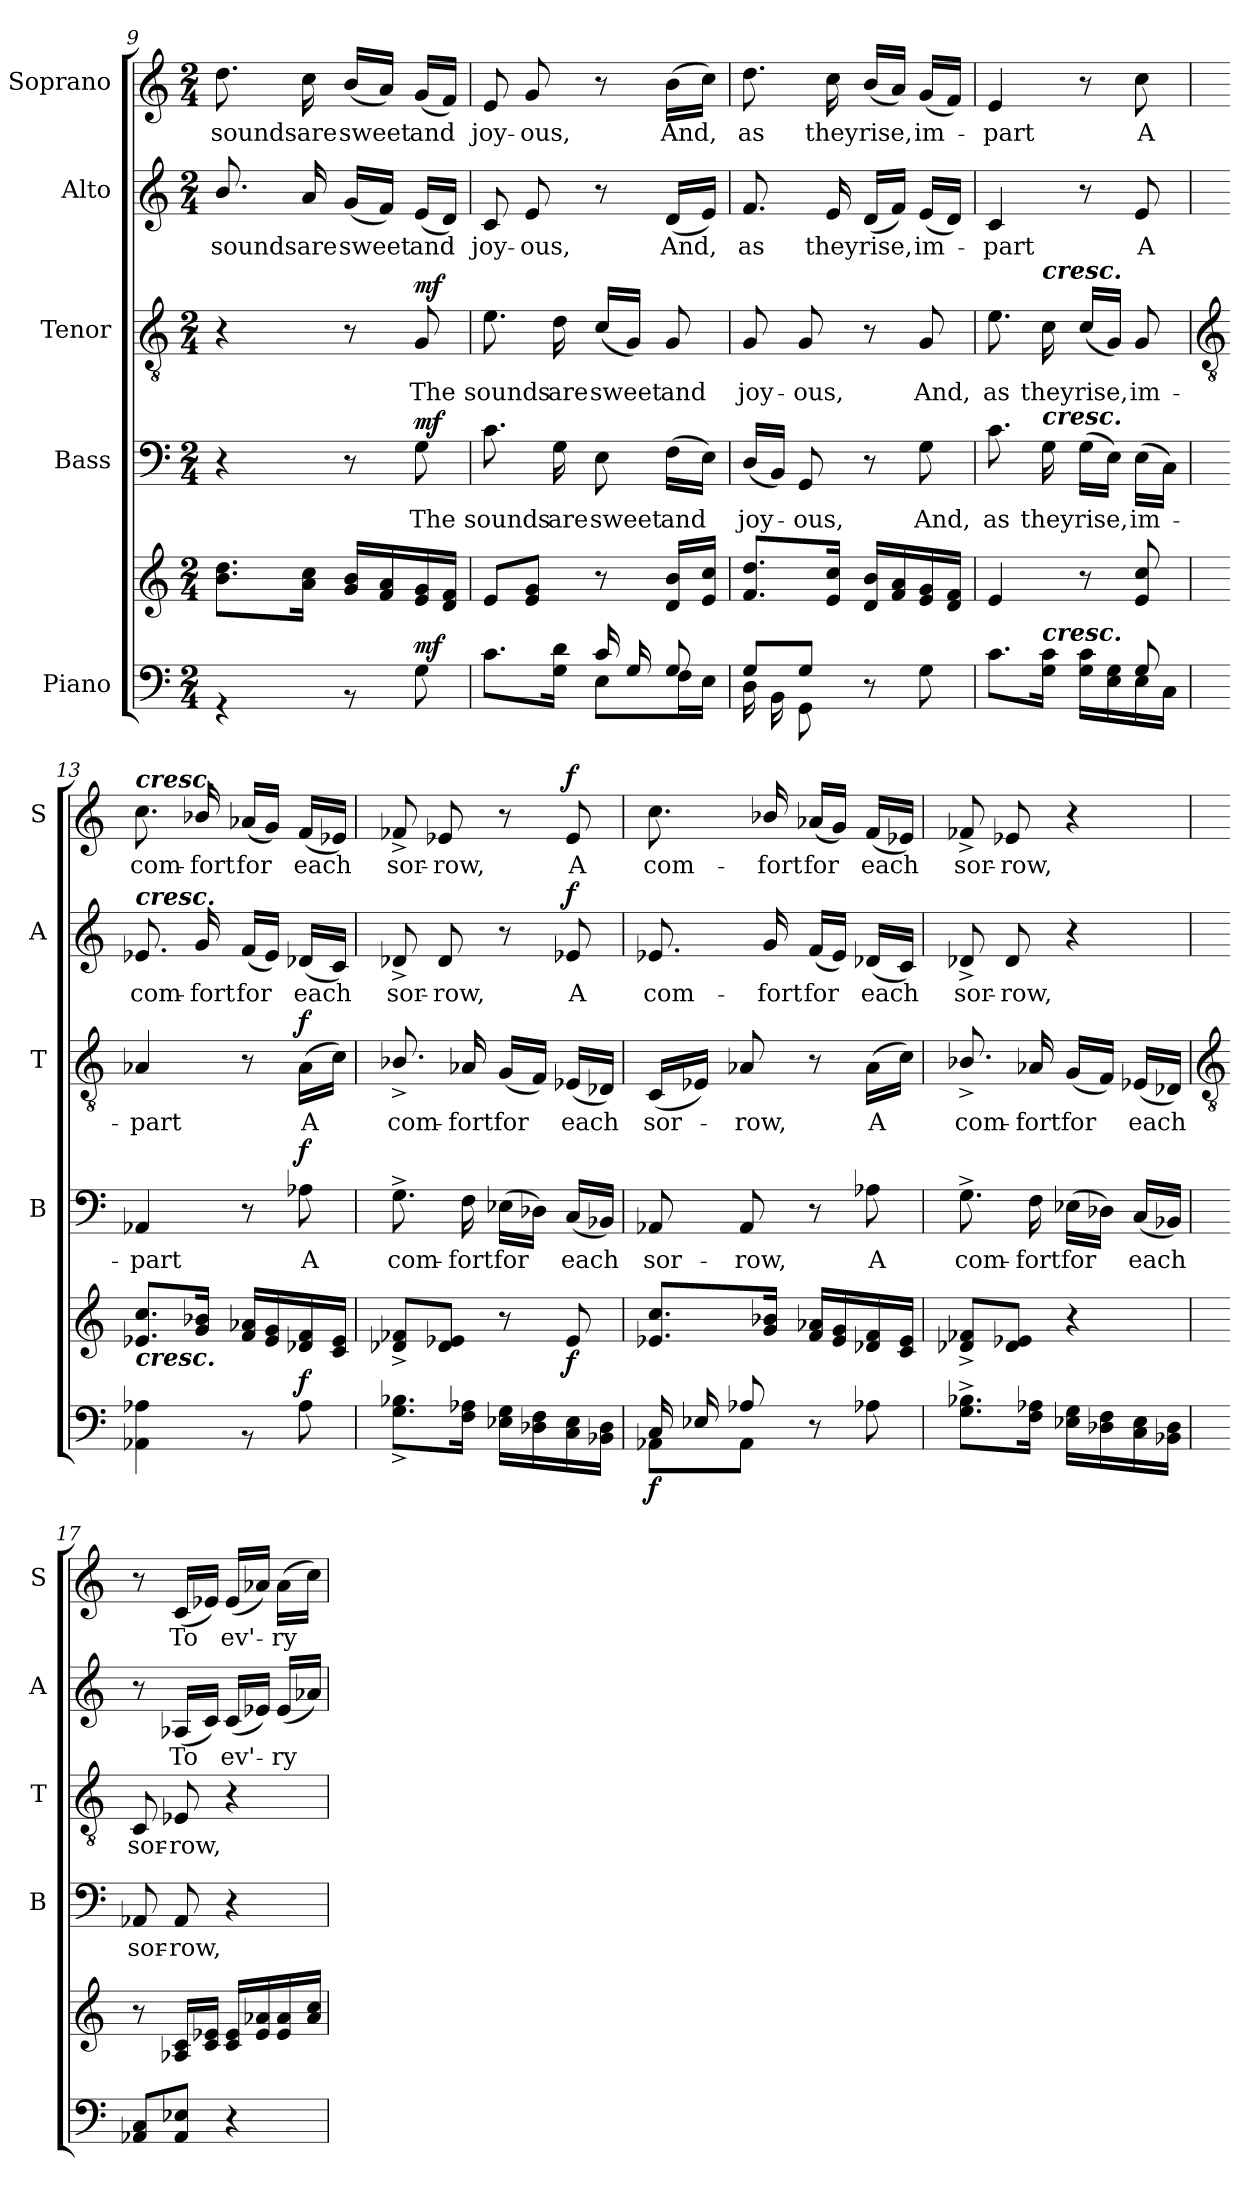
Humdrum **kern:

**kern	**kern	**dynam	**kern	**text	**dynam	**kern	**text	**dynam	**kern	**text	**dynam	**kern	**text	**dynam
*part5	*part5	*part5	*part4	*part4	*part4	*part3	*part3	*part3	*part2	*part2	*part2	*part1	*part1	*part1
*staff6	*staff5	*staff5/6	*staff4	*staff4	*staff4	*staff3	*staff3	*staff3	*staff2	*staff2	*staff2	*staff1	*staff1	*staff1
*I"Piano	*	*	*I"Bass	*	*	*I"Tenor	*	*	*I"Alto	*	*	*I"Soprano	*	*
*	*	*	*I'B	*	*	*I'T	*	*	*I'A	*	*	*I'S	*	*
!!LO:LB:g=z
*clefF4	*clefG2	*	*clefF4	*	*	*clefGv2	*	*	*clefG2	*	*	*clefG2	*	*
*k[]	*k[]	*	*k[]	*	*	*k[]	*	*	*k[]	*	*	*k[]	*	*
*C:	*C:	*	*C:	*	*	*C:	*	*	*C:	*	*	*C:	*	*
*M2/4	*M2/4	*	*M2/4	*	*	*M2/4	*	*	*M2/4	*	*	*M2/4	*	*
=9	=9	=9	=9	=9	=9	=9	=9	=9	=9	=9	=9	=9	=9	=9
!LO:N:vis=1	!	!	!	!	!	!	!	!	!	!LO:LY:b	!	!	!LO:LY:b	!
*^	*	*	*	*	*	*	*	*	*	*	*	*	*	*
2ryy	4r	8.b 8.ddL	.	4r	.	.	4r	.	.	8.b/	sounds	.	8.dd	sounds	.
!	!	!	!	!	!	!	!	!	!	!	!LO:LY:b	!	!	!LO:LY:b	!
.	.	16a 16ccJ	.	.	.	.	.	.	.	16a	are	.	16cc	are	.
!	!	!	!	!	!	!	!	!	!	!	!LO:LY:b	!	!	!LO:LY:b	!
.	8r	16g 16bLL	.	8r	.	.	8r	.	.	(<16gLL	sweet	.	(<16bLL	sweet	.
.	.	16f 16a	.	.	.	.	.	.	.	16fJJ)	.	.	16aJJ)	.	.
!	!	!	!LO:DY:a=2	!	!LO:LY:b	!LO:DY:b	!	!LO:LY:b	!LO:DY:b	!	!LO:LY:b	!	!	!LO:LY:b	!
.	8G\	16e 16g	mf	8G	The	mf	8G	The	mf	(<16eLL	and	.	(<16gLL	and	.
.	.	16d 16fJJ	.	.	.	.	.	.	.	16dJJ)	.	.	16fJJ)	.	.
=10	=10	=10	=10	=10	=10	=10	=10	=10	=10	=10	=10	=10	=10	=10	=10
!	!	!	!	!	!LO:LY:b	!	!	!LO:LY:b	!	!	!LO:LY:b	!	!	!LO:LY:b	!
4ryy	8.c\L	8eL	.	8.c	sounds	.	8.e	sounds	.	8c	joy-	.	8e	joy-	.
!	!	!	!	!	!	!	!	!	!	!	!LO:LY:b	!	!	!LO:LY:b	!
.	.	8e 8gJ	.	.	.	.	.	.	.	8e	-ous,	.	8g	-ous,	.
!	!	!	!	!	!LO:LY:b	!	!	!LO:LY:b	!	!	!	!	!	!	!
.	16G\ 16d\J	.	.	16G	are	.	16d	are	.	.	.	.	.	.	.
!	!	!	!	!	!LO:LY:b	!	!	!LO:LY:b	!	!	!	!	!	!	!
16c/LL	8E\L	8r	.	8E	sweet	.	(<16cLL	sweet	.	8r	.	.	8r	.	.
16G/	.	.	.	.	.	.	16GJJ)	.	.	.	.	.	.	.	.
!	!	!	!	!	!LO:LY:b	!	!	!LO:LY:b	!	!	!LO:LY:b	!	!	!LO:LY:b	!
8G/J	16F\L	16d 16bLL	.	(>16FLL	and	.	8G	and	.	(<16dLL	And,	.	(>16bLL	And,	.
.	16E\JJ	16e 16ccJJ	.	16EJJ)	.	.	.	.	.	16eJJ)	.	.	16ccJJ)	.	.
=11	=11	=11	=11	=11	=11	=11	=11	=11	=11	=11	=11	=11	=11	=11	=11
!	!	!	!	!	!LO:LY:b	!	!	!LO:LY:b	!	!	!LO:LY:b	!	!	!LO:LY:b	!
8G/L	16D\LL	8.f 8.ddL	.	(<16DLL	joy-	.	8G	joy-	.	8.f	as	.	8.dd	as	.
.	16BB\	.	.	16BBJJ)	.	.	.	.	.	.	.	.	.	.	.
!	!	!	!	!	!LO:LY:b	!	!	!LO:LY:b	!	!	!	!	!	!	!
8G/J	8GG\J	.	.	8GG	ous,	.	8G	-ous,	.	.	.	.	.	.	.
!	!	!	!	!	!	!	!	!	!	!	!LO:LY:b	!	!	!LO:LY:b	!
.	.	16e 16ccJ	.	.	.	.	.	.	.	16e	they	.	16cc	they	.
!	!	!	!	!	!	!	!	!	!	!	!LO:LY:b	!	!	!LO:LY:b	!
4ryy	8r	16d 16bLL	.	8r	.	.	8r	.	.	(<16dLL	rise,	.	(<16bLL	rise,	.
.	.	16f 16a	.	.	.	.	.	.	.	16fJJ)	.	.	16aJJ)	.	.
!	!	!	!	!	!LO:LY:b	!	!	!LO:LY:b	!	!	!LO:LY:b	!	!	!LO:LY:b	!
.	8G\	16e 16g	.	8G	And,	.	8G	And,	.	(<16eLL	im-	.	(<16gLL	im-	.
.	.	16d 16fJJ	.	.	.	.	.	.	.	16dJJ)	.	.	16fJJ)	.	.
=12	=12	=12	=12	=12	=12	=12	=12	=12	=12	=12	=12	=12	=12	=12	=12
!	!	!	!	!	!LO:LY:b	!	!	!LO:LY:b	!	!	!LO:LY:b	!	!	!LO:LY:b	!
4.ryy	8.c\L	4e	.	8.c	as	.	8.e	as	.	4c	part	.	4e	part	.
!	!	!	!	!	!	!	!LO:TX:a:Bi:t=cresc.	!	!	!	!	!	!	!	!
!	!	!	!	!LO:TX:a:Bi:t=cresc.	!	!	!	!	!	!	!	!	!	!	!
!	!LO:TX:a:Bi:t=cresc.	!	!	!	!	!	!	!	!	!	!	!	!	!	!
!	!	!	!	!	!LO:LY:b	!	!	!LO:LY:b	!	!	!	!	!	!	!
.	16G\ 16c\J	.	.	16G	they	.	16c	they	.	.	.	.	.	.	.
!	!	!	!	!	!LO:LY:b	!	!	!LO:LY:b	!	!	!	!	!	!	!
.	16G\ 16c\LL	8r	.	(>16GLL	rise,	.	(<16cLL	rise,	.	8r	.	.	8r	.	.
.	16E\ 16G\	.	.	16EJJ)	.	.	16GJJ)	.	.	.	.	.	.	.	.
!	!	!	!	!	!LO:LY:b	!	!	!LO:LY:b	!	!	!LO:LY:b	!	!	!LO:LY:b	!
8G/	16E\	8e 8cc	.	(>16ELL	im-	.	8G	im-	.	8e	A	.	8cc	A	.
.	16C\JJ	.	.	16CJJ)	.	.	.	.	.	.	.	.	.	.	.
!!LO:LB:g=z
=13	=13	=13	=13	=13	=13	=13	=13	=13	=13	=13	=13	=13	=13	=13	=13
*	*	*	*	*	*	*	*clefGv2	*	*	*	*	*	*	*	*
!	!	!	!	!	!	!	!	!	!	!	!	!	!LO:TX:a:Bi:t=cresc.	!	!
!	!	!	!	!	!	!	!	!	!	!LO:TX:a:Bi:t=cresc.	!	!	!	!	!
!	!	!LO:TX:b:Bi:t=cresc.	!	!	!	!	!	!	!	!	!	!	!	!	!
!LO:N:vis=1	!	!	!	!	!LO:LY:b	!	!	!LO:LY:b	!	!	!LO:LY:b	!	!	!LO:LY:b	!
2ryy	4AA-X\ 4A-X\	8.e-X 8.ccL	.	4AA-X	part	.	4A-X	-part	.	8.e-X	com-	.	8.cc	com-	.
!	!	!	!	!	!	!	!	!	!	!	!LO:LY:b	!	!	!LO:LY:b	!
.	.	16g 16b-XJ	.	.	.	.	.	.	.	16g	-fort	.	16b-X/	-fort	.
!	!	!	!	!	!	!	!	!	!	!	!LO:LY:b	!	!	!LO:LY:b	!
.	8r	16f 16a-XLL	.	8r	.	.	8r	.	.	(<16fLL	for	.	(<16a-XLL	for	.
.	.	16e- 16g	.	.	.	.	.	.	.	16e-JJ)	.	.	16gJJ)	.	.
!	!	!	!LO:DY:a=2	!	!LO:LY:b	!LO:DY:b	!	!LO:LY:b	!LO:DY:b	!	!LO:LY:b	!	!	!LO:LY:b	!
.	8A-\	16d-X 16f	f	8A-X	A	f	(>16A-LL	A	f	(<16d-XLL	each	.	(<16fLL	each	.
.	.	16c 16e-JJ	.	.	.	.	16cJJ)	.	.	16cJJ)	.	.	16e-XJJ)	.	.
=14	=14	=14	=14	=14	=14	=14	=14	=14	=14	=14	=14	=14	=14	=14	=14
!LO:N:vis=1	!	!	!	!	!LO:LY:b	!	!	!LO:LY:b	!	!	!LO:LY:b	!	!	!LO:LY:b	!
2ryy	8.G\^ 8.B-X\^L	8d-X^ 8f-X^L	.	8.G^	com-	.	8.B-X^/	com-	.	8d-X^	sor-	.	8f-X^	sor-	.
!	!	!	!	!	!	!	!	!	!	!	!LO:LY:b	!	!	!LO:LY:b	!
.	.	8d- 8e-XJ	.	.	.	.	.	.	.	8d-	-row,	.	8e-X	-row,	.
!	!	!	!	!	!LO:LY:b	!	!	!LO:LY:b	!	!	!	!	!	!	!
.	16F\ 16A-X\J	.	.	16F	-fort	.	16A-X	-fort	.	.	.	.	.	.	.
!	!	!	!	!	!LO:LY:b	!	!	!LO:LY:b	!	!	!	!	!	!	!
.	16E-X\ 16G\LL	8r	.	(>16E-XLL	for	.	(<16GLL	for	.	8r	.	.	8r	.	.
.	16D-X\ 16F\	.	.	16D-XJJ)	.	.	16FJJ)	.	.	.	.	.	.	.	.
!	!	!	!LO:DY:b	!	!LO:LY:b	!	!	!LO:LY:b	!	!	!LO:LY:b	!LO:DY:b	!	!LO:LY:b	!LO:DY:b
.	16C\ 16E-\	8e-	f	(<16CLL	each	.	(<16E-XLL	each	.	8e-X	A	f	8e-	A	f
.	16BB-X\ 16D-\JJ	.	.	16BB-XJJ)	.	.	16D-XJJ)	.	.	.	.	.	.	.	.
=15	=15	=15	=15	=15	=15	=15	=15	=15	=15	=15	=15	=15	=15	=15	=15
!	!	!	!LO:DY:b=2	!	!LO:LY:b	!	!	!LO:LY:b	!	!	!LO:LY:b	!	!	!LO:LY:b	!
16C/LL	8AA-X\L	8.e-X 8.ccL	f	8AA-X	sor-	.	(<16CLL	sor-	.	8.e-X	com-	.	8.cc	com-	.
16E-X/	.	.	.	.	.	.	16E-XJJ)	.	.	.	.	.	.	.	.
!	!	!	!	!	!LO:LY:b	!	!	!LO:LY:b	!	!	!	!	!	!	!
8A-X/J	8AA-\J	.	.	8AA-	-row,	.	8A-X	row,	.	.	.	.	.	.	.
!	!	!	!	!	!	!	!	!	!	!	!LO:LY:b	!	!	!LO:LY:b	!
.	.	16g 16b-XJ	.	.	.	.	.	.	.	16g	-fort	.	16b-X/	-fort	.
!	!	!	!	!	!	!	!	!	!	!	!LO:LY:b	!	!	!LO:LY:b	!
4ryy	8r	16f 16a-XLL	.	8r	.	.	8r	.	.	(<16fLL	for	.	(<16a-XLL	for	.
.	.	16e- 16g	.	.	.	.	.	.	.	16e-JJ)	.	.	16gJJ)	.	.
!	!	!	!	!	!LO:LY:b	!	!	!LO:LY:b	!	!	!LO:LY:b	!	!	!LO:LY:b	!
.	8A-X\	16d-X 16f	.	8A-X	A	.	(>16A-LL	A	.	(<16d-XLL	each	.	(<16fLL	each	.
.	.	16c 16e-JJ	.	.	.	.	16cJJ)	.	.	16cJJ)	.	.	16e-XJJ)	.	.
*v	*v	*	*	*	*	*	*	*	*	*	*	*	*	*	*
=16	=16	=16	=16	=16	=16	=16	=16	=16	=16	=16	=16	=16	=16	=16
!	!	!	!	!LO:LY:b	!	!	!LO:LY:b	!	!	!LO:LY:b	!	!	!LO:LY:b	!
8.G\^ 8.B-X\^L	8d-X^ 8f-X^L	.	8.G^	com-	.	8.B-X^/	com-	.	8d-X^	sor-	.	8f-X^	sor-	.
!	!	!	!	!	!	!	!	!	!	!LO:LY:b	!	!	!LO:LY:b	!
.	8d- 8e-XJ	.	.	.	.	.	.	.	8d-	-row,	.	8e-X	-row,	.
!	!	!	!	!LO:LY:b	!	!	!LO:LY:b	!	!	!	!	!	!	!
16F\ 16A-X\J	.	.	16F	-fort	.	16A-X	-fort	.	.	.	.	.	.	.
!	!	!	!	!LO:LY:b	!	!	!LO:LY:b	!	!	!	!	!	!	!
16E-X\ 16G\LL	4r	.	(>16E-XLL	for	.	(<16GLL	for	.	4r	.	.	4r	.	.
16D-X\ 16F\	.	.	16D-XJJ)	.	.	16FJJ)	.	.	.	.	.	.	.	.
!	!	!	!	!LO:LY:b	!	!	!LO:LY:b	!	!	!	!	!	!	!
16C\ 16E-\	.	.	(<16CLL	each	.	(<16E-XLL	each	.	.	.	.	.	.	.
16BB-X\ 16D-\JJ	.	.	16BB-XJJ)	.	.	16D-XJJ)	.	.	.	.	.	.	.	.
!!LO:LB:g=z
=17	=17	=17	=17	=17	=17	=17	=17	=17	=17	=17	=17	=17	=17	=17
*	*	*	*	*	*	*clefGv2	*	*	*	*	*	*	*	*
!	!	!	!	!LO:LY:b	!	!	!LO:LY:b	!	!	!	!	!	!	!
8AA-X 8CL	8r	.	8AA-X	sor-	.	8C	sor-	.	8r	.	.	8r	.	.
!	!	!	!	!LO:LY:b	!	!	!LO:LY:b	!	!	!LO:LY:b	!	!	!LO:LY:b	!
8AA- 8E-XJ	16A-X 16cLL	.	8AA-	-row,	.	8E-X	-row,	.	(<16A-XLL	To	.	(<16cLL	To	.
.	16c 16e-XJJ	.	.	.	.	.	.	.	16cJJ)	.	.	16e-XJJ)	.	.
!	!	!	!	!	!	!	!	!	!	!LO:LY:b	!	!	!LO:LY:b	!
4r	16c 16e-LL	.	4r	.	.	4r	.	.	(<16cLL	ev'-	.	(<16e-LL	ev'-	.
.	16e- 16a-X	.	.	.	.	.	.	.	16e-XJJ)	.	.	16a-XJJ)	.	.
!	!	!	!	!	!	!	!	!	!	!LO:LY:b	!	!	!LO:LY:b	!
.	16e- 16a-	.	.	.	.	.	.	.	(<16e-LL	ry	.	(>16a-LL	ry	.
.	16a- 16ccJJ	.	.	.	.	.	.	.	16a-XJJ)	.	.	16ccJJ)	.	.
=	=	=	=	=	=	=	=	=	=	=	=	=	=	=
*-	*-	*-	*-	*-	*-	*-	*-	*-	*-	*-	*-	*-	*-	*-
